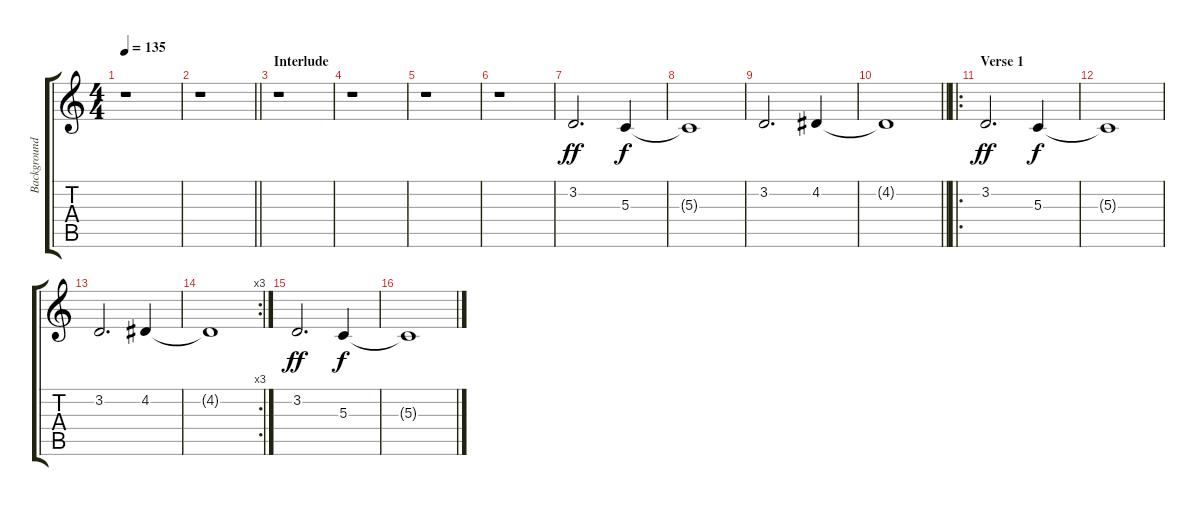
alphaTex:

\track ("Background/Keyboard" "Background") {instrument pad5bowed}
\staff {score tabs}
\tuning (E4 B3 G3 D3 A2 E2) {hide}
\ts (4 4)
\tempo 135
\clef g2
\ks c
r.1{dy f} |
\barLineRight lightlight
r.1 |
\section ("" "Interlude")
r.1 |
r.1 |
r.1 |
r.1 |
3.2.2{d dy ff volume 8 instrument pad5bowed} 5.3.4{dy f volume 10} |
5.3{t}.1 |
3.2.2{d} 4.2.4 |
\barLineRight lightlight
4.2{t}.1{volume 11} |
\ro
\section ("" "Verse 1")
3.2.2{d dy ff volume 8} 5.3.4{dy f volume 10} |
5.3{t}.1 |
3.2.2{d} 4.2.4 |
\rc 3
4.2{t}.1{volume 11} |
3.2.2{d dy ff volume 8} 5.3.4{dy f volume 10} |
5.3{t}.1
